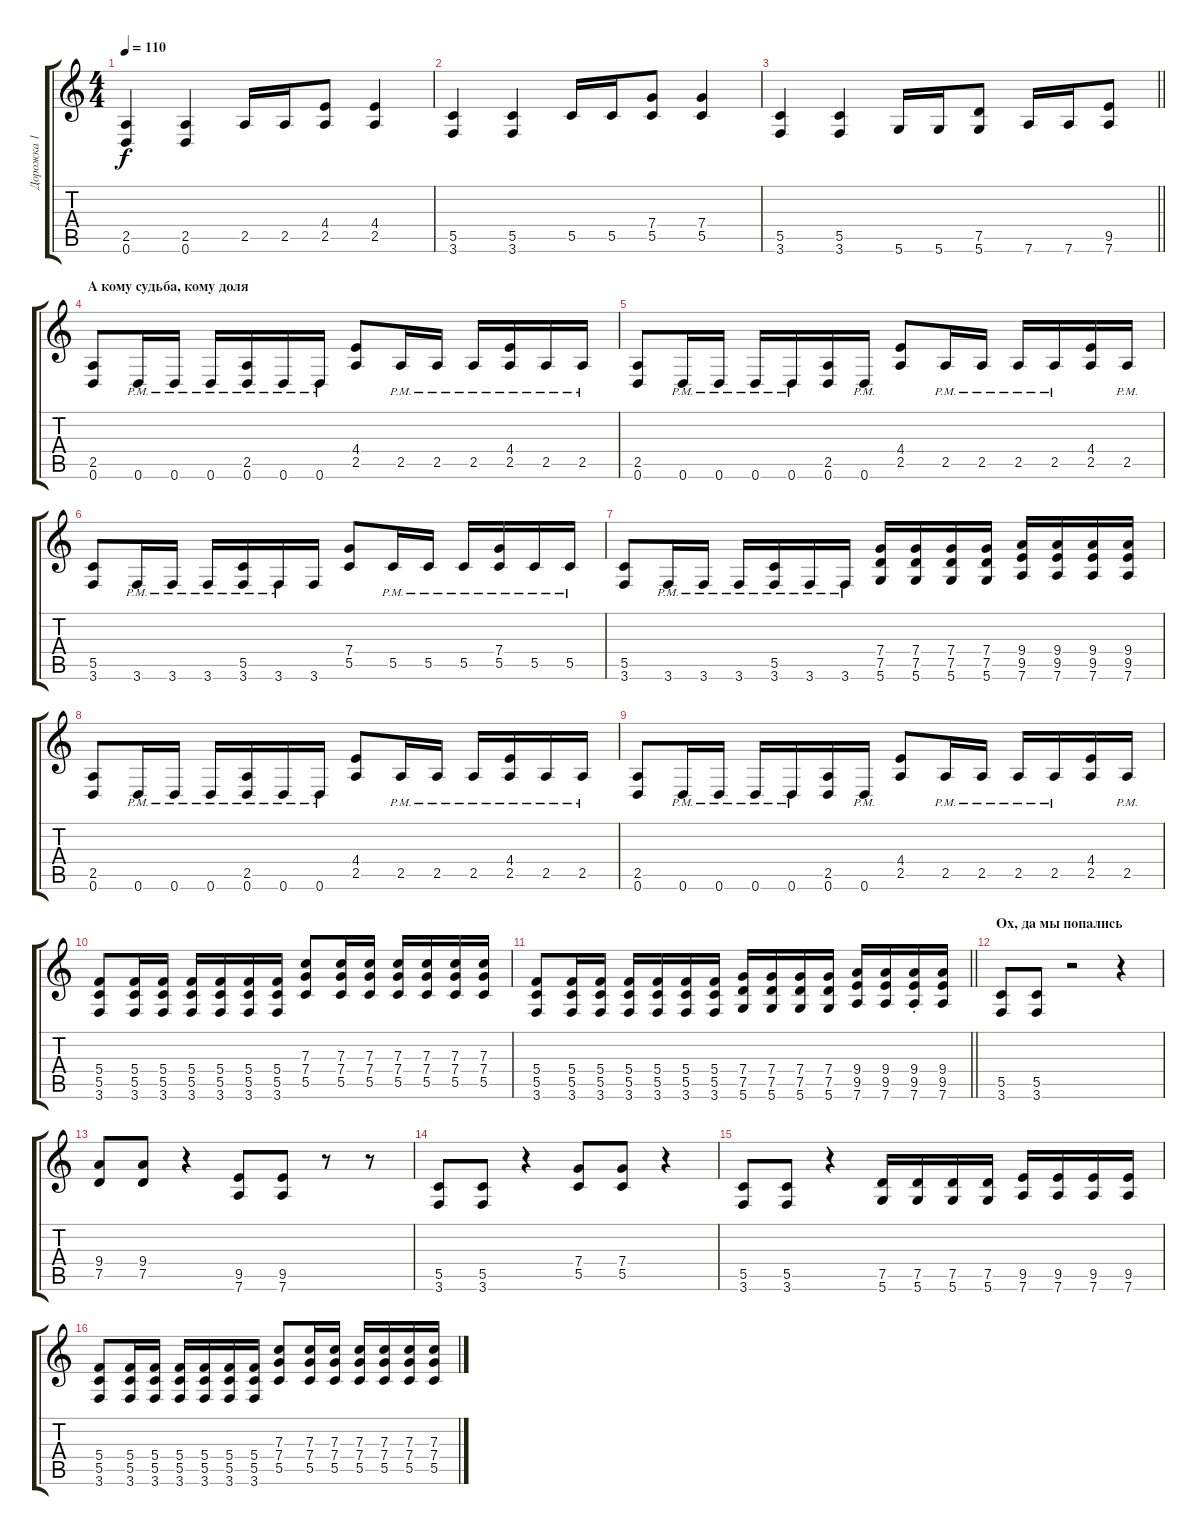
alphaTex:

\track ("Дорожка 1" "Дорожка 1") {instrument distortionguitar}
\staff {score tabs}
\tuning (D4 A3 F3 C3 G2 D2) {hide}
\ts (4 4)
\tempo 110
\clef g2
\ks c
(2.5 0.6).4{dy f} (2.5 0.6).4 2.5.16 2.5.16 (4.4 2.5).8 (4.4 2.5).4 |
(5.5 3.6).4{instrument distortionguitar} (5.5 3.6).4 5.5.16 5.5.16 (7.4 5.5).8 (7.4 5.5).4 |
\barLineRight lightlight
(5.5 3.6).4{instrument distortionguitar} (5.5 3.6).4 5.6.16 5.6.16 (7.5 5.6).8 7.6.16 7.6.16 (9.5 7.6).8 |
\section ("" "А кому судьба, кому доля")
(2.5 0.6).8 0.6{pm}.16 0.6{pm}.16 0.6{pm}.16 (2.5 0.6{pm}).16 0.6{pm}.16 0.6{pm}.16 (4.4 2.5).8 2.5{pm}.16 2.5{pm}.16 2.5{pm}.16 (4.4 2.5{pm}).16 2.5{pm}.16 2.5{pm}.16 |
(2.5 0.6).8 0.6{pm}.16 0.6{pm}.16 0.6{pm}.16 0.6{pm}.16 (2.5 0.6).16 0.6{pm}.16 (4.4 2.5).8 2.5{pm}.16 2.5{pm}.16 2.5{pm}.16 2.5{pm}.16 (4.4 2.5).16 2.5{pm}.16 |
(5.5 3.6).8 3.6{pm}.16 3.6{pm}.16 3.6{pm}.16 (5.5 3.6{pm}).16 3.6{pm}.16 3.6.16 (7.4 5.5).8 5.5{pm}.16 5.5{pm}.16 5.5{pm}.16 (7.4 5.5{pm}).16 5.5{pm}.16 5.5{pm}.16 |
(5.5 3.6).8 3.6{pm}.16 3.6{pm}.16 3.6{pm}.16 (5.5 3.6{pm}).16 3.6{pm}.16 3.6{pm}.16 (7.4 7.5 5.6).16 (7.4 7.5 5.6).16 (7.4 7.5 5.6).16 (7.4 7.5 5.6).16 (9.4 9.5 7.6).16 (9.4 9.5 7.6).16 (9.4 9.5 7.6).16 (9.4 9.5 7.6).16 |
(2.5 0.6).8 0.6{pm}.16 0.6{pm}.16 0.6{pm}.16 (2.5 0.6{pm}).16 0.6{pm}.16 0.6{pm}.16 (4.4 2.5).8 2.5{pm}.16 2.5{pm}.16 2.5{pm}.16 (4.4 2.5{pm}).16 2.5{pm}.16 2.5{pm}.16 |
(2.5 0.6).8 0.6{pm}.16 0.6{pm}.16 0.6{pm}.16 0.6{pm}.16 (2.5 0.6).16 0.6{pm}.16 (4.4 2.5).8 2.5{pm}.16 2.5{pm}.16 2.5{pm}.16 2.5{pm}.16 (4.4 2.5).16 2.5{pm}.16 |
(5.4 5.5 3.6).8 (5.4 5.5 3.6).16 (5.4 5.5 3.6).16 (5.4 5.5 3.6).16 (5.4 5.5 3.6).16 (5.4 5.5 3.6).16 (5.4 5.5 3.6).16 (7.3 7.4 5.5).8 (7.3 7.4 5.5).16 (7.3 7.4 5.5).16 (7.3 7.4 5.5).16 (7.3 7.4 5.5).16 (7.3 7.4 5.5).16 (7.3 7.4 5.5).16 |
\barLineRight lightlight
(5.4 5.5 3.6).8 (5.4 5.5 3.6).16 (5.4 5.5 3.6).16 (5.4 5.5 3.6).16 (5.4 5.5 3.6).16 (5.4 5.5 3.6).16 (5.4 5.5 3.6).16 (7.4 7.5 5.6).16 (7.4 7.5 5.6).16 (7.4 7.5 5.6).16 (7.4 7.5 5.6).16 (9.4 9.5 7.6).16 (9.4 9.5 7.6).16 (9.4{st} 9.5{st} 7.6).16 (9.4 9.5 7.6).16 |
\section ("" "Ох, да мы попались")
(5.5 3.6).8 (5.5 3.6).8 r.2 r.4 |
(9.4 7.5).8 (9.4 7.5).8 r.4 (9.5 7.6).8 (9.5 7.6).8 r.8 r.8 |
(5.5 3.6).8 (5.5 3.6).8 r.4 (7.4 5.5).8 (7.4 5.5).8 r.4 |
(5.5 3.6).8 (5.5 3.6).8 r.4 (7.5 5.6).16 (7.5 5.6).16 (7.5 5.6).16 (7.5 5.6).16 (9.5 7.6).16 (9.5 7.6).16 (9.5 7.6).16 (9.5 7.6).16 |
(5.4 5.5 3.6).8 (5.4 5.5 3.6).16 (5.4 5.5 3.6).16 (5.4 5.5 3.6).16 (5.4 5.5 3.6).16 (5.4 5.5 3.6).16 (5.4 5.5 3.6).16 (7.3 7.4 5.5).8 (7.3 7.4 5.5).16 (7.3 7.4 5.5).16 (7.3 7.4 5.5).16 (7.3 7.4 5.5).16 (7.3 7.4 5.5).16 (7.3 7.4 5.5).16
